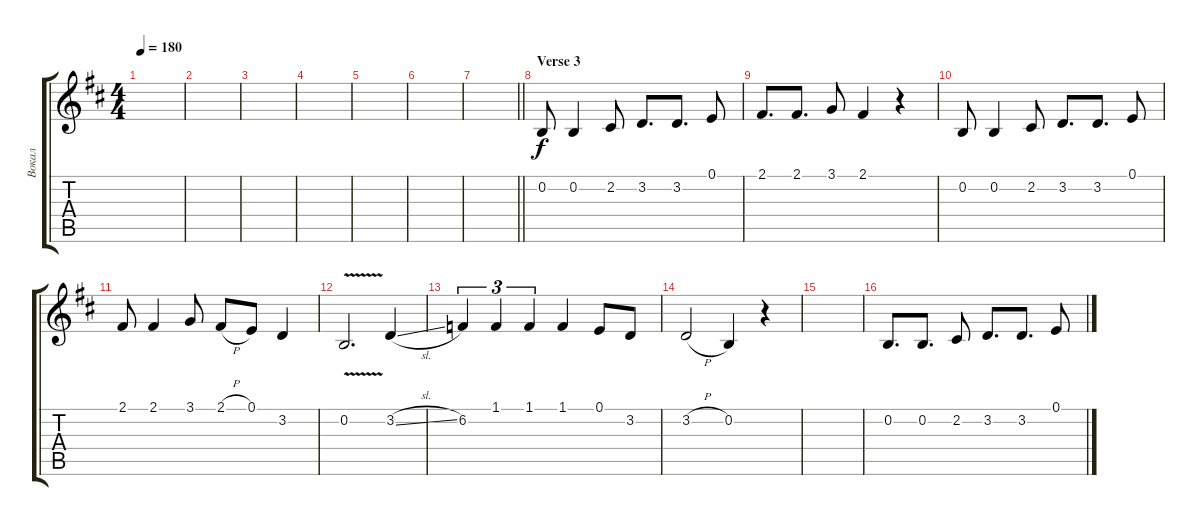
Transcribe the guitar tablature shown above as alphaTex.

\track ("Вокал" "Вокал") {instrument trumpet}
\staff {score tabs}
\tuning (E4 B3 G3 D3 A2 E2) {hide}
\ts (4 4)
\tempo 180
\clef g2
\ks bminor
|
|
|
|
|
|
\barLineRight lightlight
|
\section ("" "Verse 3")
0.2.8 0.2.4 2.2.8 3.2.8{d} 3.2.8{d} 0.1.8 |
2.1.8{d} 2.1.8{d} 3.1.8 2.1.4 r.4 |
0.2.8 0.2.4 2.2.8 3.2.8{d} 3.2.8{d} 0.1.8 |
2.1.8 2.1.4 3.1.8 2.1{h}.8 0.1.8 3.2.4 |
0.2{v}.2{d} 3.2{sl}.4 |
6.2.4{tu (3 2)} 1.1.4{tu (3 2)} 1.1.4{tu (3 2)} 1.1.4 0.1.8 3.2.8 |
3.2{h}.2 0.2.4 r.4 |
|
0.2.8{d} 0.2.8{d} 2.2.8 3.2.8{d} 3.2.8{d} 0.1.8
